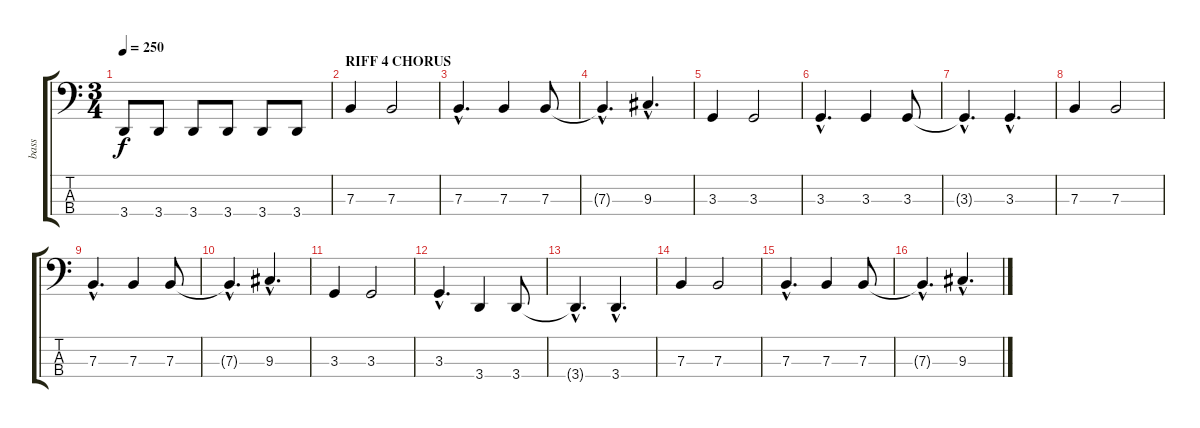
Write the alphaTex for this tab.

\track ("bass" "bass") {instrument electricbassfinger}
\staff {score tabs}
\tuning (D2 A1 E1 B0) {hide}
\ts (3 4)
\tempo 250
\clef f4
\ks c
3.4.8{dy f} 3.4.8 3.4.8 3.4.8 3.4.8 3.4.8 |
\section ("" "RIFF 4 CHORUS")
7.3.4 7.3.2 |
7.3{hac}.4{d} 7.3.4 7.3.8 |
7.3{hac t}.4{d} 9.3{hac}.4{d} |
3.3.4 3.3.2 |
3.3{hac}.4{d} 3.3.4 3.3.8 |
3.3{hac t}.4{d} 3.3{hac}.4{d} |
7.3.4 7.3.2 |
7.3{hac}.4{d} 7.3.4 7.3.8 |
7.3{hac t}.4{d} 9.3{hac}.4{d} |
3.3.4 3.3.2 |
3.3{hac}.4{d} 3.4.4 3.4.8 |
3.4{hac t}.4{d} 3.4{hac}.4{d} |
7.3.4 7.3.2 |
7.3{hac}.4{d} 7.3.4 7.3.8 |
7.3{hac t}.4{d} 9.3{hac}.4{d}
